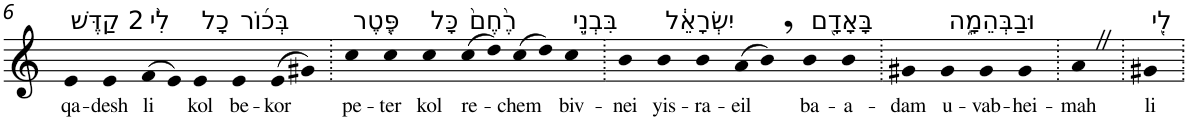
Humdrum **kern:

**kern	**text
*part1	*part1
*staff1	*staff1
*I"Piano	*
*I'Pno	*
!!LO:PB:g=z
*clefG2	*
*k[]	*
=6	=6
!LO:TX:a:t=2 קַדֶּשׁ	!
!	!LO:LY:b
4e	qa-
!	!LO:LY:b
4e	-desh
!LO:TX:a:t=לִ֨י	!
!	!LO:LY:b
(>8f	li
8e)	.
!LO:TX:a:t=כָל	!
!	!LO:LY:b
4e	kol
!LO:TX:a:t=בְּכ֜וֹר	!
!	!LO:LY:b
4e	be-
!	!LO:LY:b
(>8e	-kor
8g#X)	.
=7.	=7.
!LO:TX:a:t=פֶּ֤טֶר	!
!	!LO:LY:b
4cc	pe-
!	!LO:LY:b
4cc	-ter
!LO:TX:a:t=כָּל	!
!	!LO:LY:b
4cc	kol
!LO:TX:a:t=רֶ֙חֶם֙	!
!	!LO:LY:b
(>8cc	re-
8dd)	.
!	!LO:LY:b
(>8cc	-chem
8dd)	.
!LO:TX:a:t=בִּבְנֵ֣י	!
!	!LO:LY:b
4cc	biv-
=8.	=8.
!	!LO:LY:b
4b	-nei
!LO:TX:a:t=יִשְׂרָאֵ֔ל	!
!	!LO:LY:b
4b	yis-
!	!LO:LY:b
4b	-ra-
!	!LO:LY:b
(>8a	-eil
8b,)	.
!LO:TX:a:t=בָּאָדָ֖ם	!
!	!LO:LY:b
4b	ba-
!	!LO:LY:b
4b	-a-
=9.	=9.
!	!LO:LY:b
4g#X	-dam
!LO:TX:a:t=וּבַבְּהֵמָ֑ה	!
!	!LO:LY:b
4g#	u-
!	!LO:LY:b
4g#	-vab-
!	!LO:LY:b
4g#	-hei-
=10.	=10.
!	!LO:LY:b
4aZ	-mah
=11.	=11.
!LO:TX:a:t=לִ֖י	!
!	!LO:LY:b
4g#X	li
=.	=.
*-	*-
